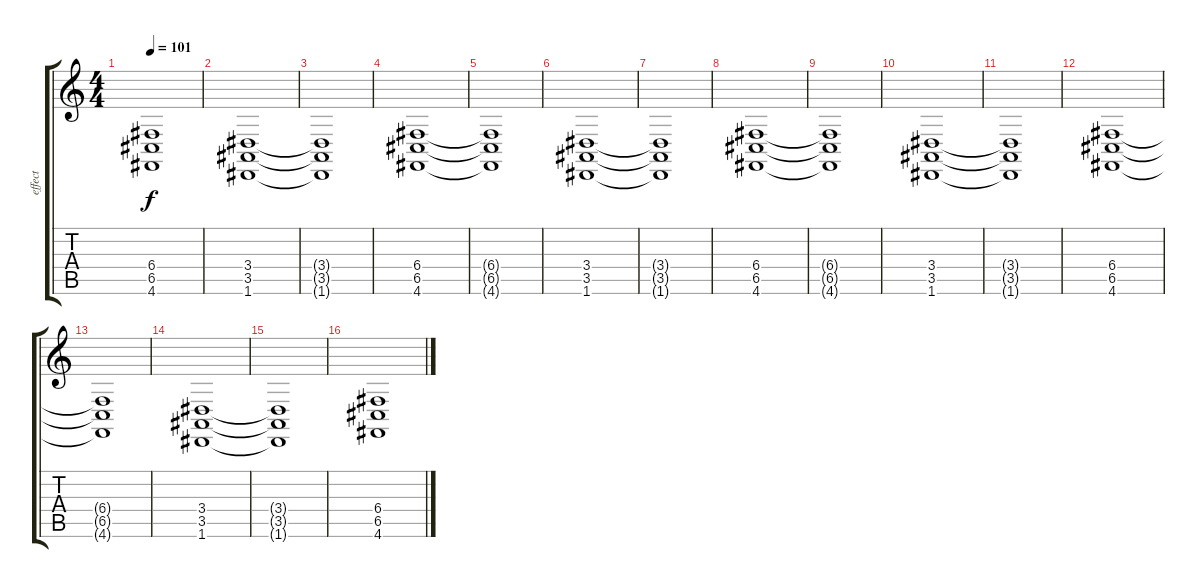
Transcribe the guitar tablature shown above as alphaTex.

\track ("effect" "effect") {instrument stringensemble1}
\staff {score tabs}
\tuning (D4 A3 F3 C3 G2 D2) {hide}
\ts (4 4)
\tempo 101
\clef g2
\ks c
(6.4{t} 6.5{t} 4.6{t}).1{dy f} |
(3.4 3.5 1.6).1 |
(3.4{t} 3.5{t} 1.6{t}).1 |
(6.4 6.5 4.6).1 |
(6.4{t} 6.5{t} 4.6{t}).1 |
(3.4 3.5 1.6).1 |
(3.4{t} 3.5{t} 1.6{t}).1 |
(6.4 6.5 4.6).1 |
(6.4{t} 6.5{t} 4.6{t}).1 |
(3.4 3.5 1.6).1 |
(3.4{t} 3.5{t} 1.6{t}).1 |
(6.4 6.5 4.6).1 |
(6.4{t} 6.5{t} 4.6{t}).1 |
(3.4 3.5 1.6).1 |
(3.4{t} 3.5{t} 1.6{t}).1 |
(6.4 6.5 4.6).1
